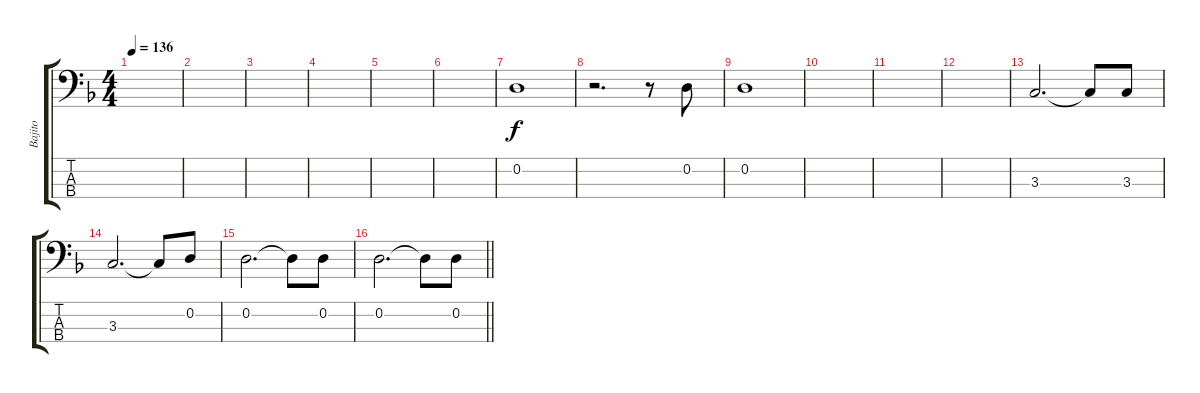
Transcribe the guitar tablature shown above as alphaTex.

\track ("Bajito" "Bajito") {instrument acousticbass}
\staff {score tabs}
\tuning (G2 D2 A1 E1) {hide}
\ts (4 4)
\tempo 136
\clef f4
\ks f
|
|
|
|
|
|
0.2.1 |
r.2{d} r.8 0.2.8 |
0.2.1 |
|
|
|
3.3.2{d} 3.3{t}.8 3.3.8 |
3.3.2{d} 3.3{t}.8 0.2.8 |
0.2.2{d} 0.2{t}.8 0.2.8 |
\barLineRight lightlight
0.2.2{d} 0.2{t}.8 0.2.8
